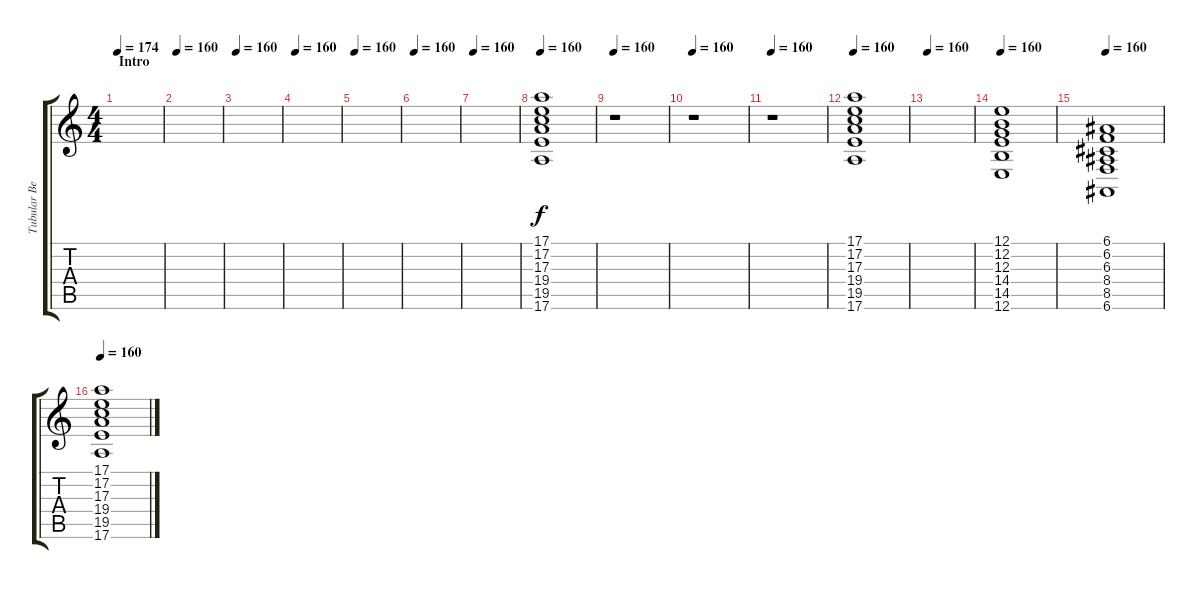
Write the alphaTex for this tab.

\track ("Tubular Bells" "Tubular Be") {instrument tubularbells}
\staff {score tabs}
\tuning (E4 B3 G3 D3 A2 E2) {hide}
\ts (4 4)
\section ("" "Intro")
\tempo 174
\tempo 160
\tempo 174
\clef g2
\ks c
|
\tempo 160
|
\tempo 160
|
\tempo 160
|
\tempo 160
|
\tempo 160
|
\tempo 160
|
\tempo 160
(17.1 17.2 17.3 19.4 19.5 17.6).1 |
\tempo 160
r.1 |
\tempo 160
r.1 |
\tempo 160
r.1 |
\tempo 160
(17.1 17.2 17.3 19.4 19.5 17.6).1 |
\tempo 160
|
\tempo 160
(12.1 12.2 12.3 14.4 14.5 12.6).1 |
\tempo 160
(6.1 6.2 6.3 8.4 8.5 6.6).1 |
\tempo 160
(17.1 17.2 17.3 19.4 19.5 17.6).1
